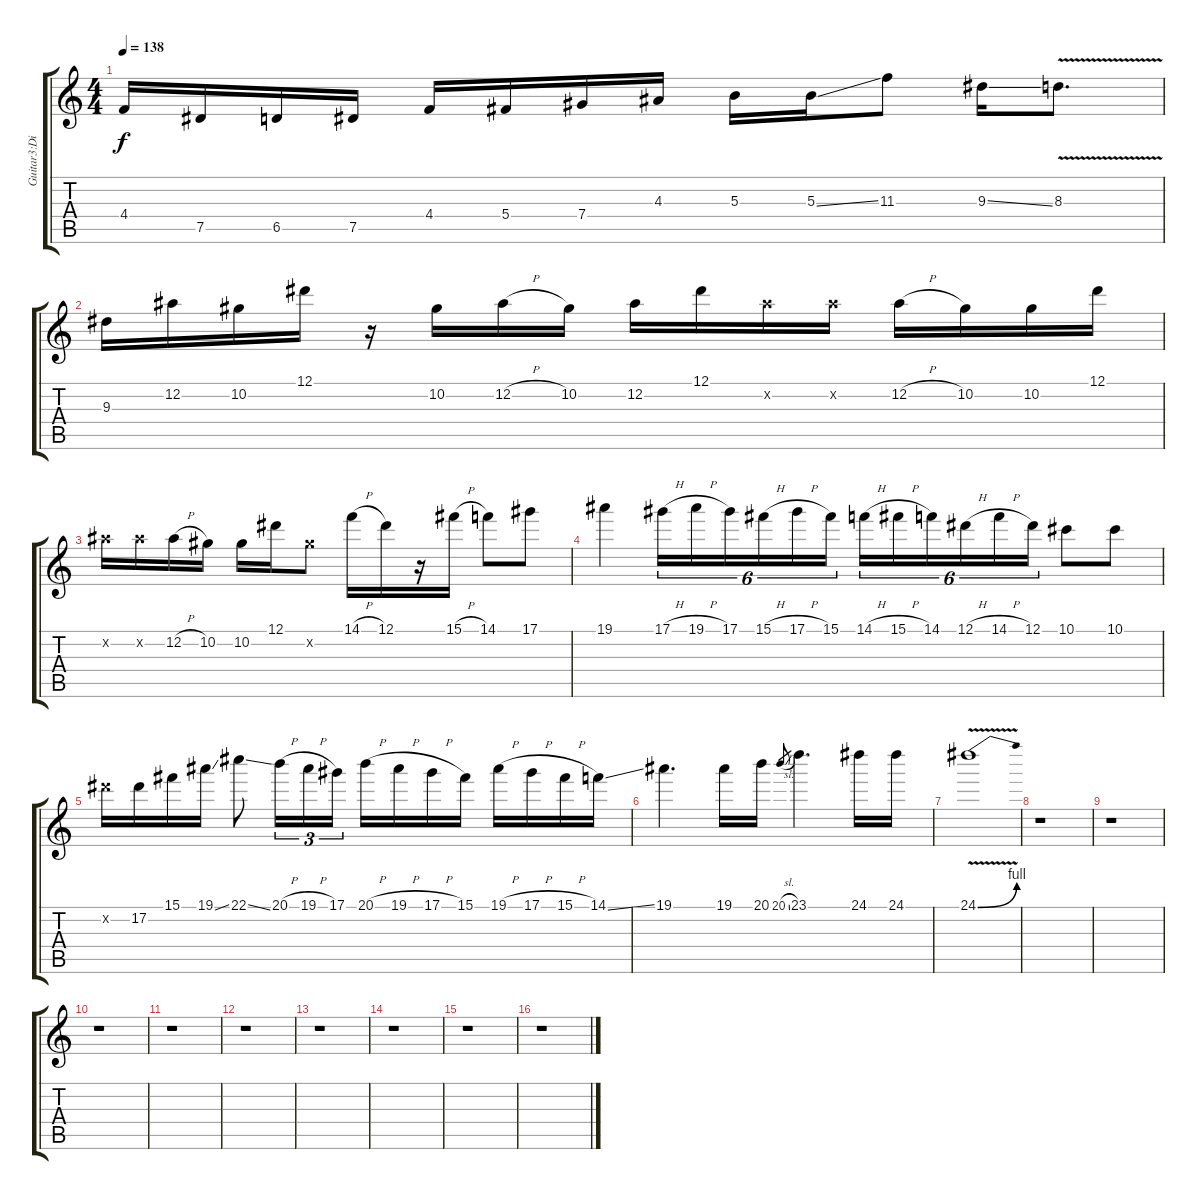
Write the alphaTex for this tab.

\track ("Guitar3:Distortion<Half Down>" "Guitar3:Di") {instrument distortionguitar}
\staff {score tabs}
\tuning (Eb4 Bb3 Gb3 Db3 Ab2 Eb2) {hide}
\ts (4 4)
\tempo 138
\clef g2
\ks c
4.4.16{dy f} 7.5.16 6.5.16 7.5.16 4.4.16 5.4.16 7.4.16 4.3.16 5.3.16 5.3{ss}.16 11.3.8 9.3{ss}.16 8.3{v}.8{d} |
9.3.16 12.2.16 10.2.16 12.1.16 r.16 10.2.16 12.2{h}.16 10.2.16 12.2.16 12.1.16 12.2{x}.16 12.2{x}.16 12.2{h}.16 10.2.16 10.2.16 12.1.16 |
12.2{x}.16 12.2{x}.16 12.2{h}.16 10.2.16 10.2.16 12.1.16 10.2{x}.8 14.1{h}.16 12.1.16 r.16 15.1{h}.16 14.1.8 17.1.8 |
19.1.4 17.1{h}.16{tu (6 4)} 19.1{h}.16{tu (6 4)} 17.1.16{tu (6 4)} 15.1{h}.16{tu (6 4)} 17.1{h}.16{tu (6 4)} 15.1.16{tu (6 4)} 14.1{h}.16{tu (6 4)} 15.1{h}.16{tu (6 4)} 14.1.16{tu (6 4)} 12.1{h}.16{tu (6 4)} 14.1{h}.16{tu (6 4)} 12.1.16{tu (6 4)} 10.1.8 10.1.8 |
17.2{x}.16 17.2.16 15.1.16 19.1{ss}.16 22.1{ss}.8 20.1{h}.16{tu (3 2)} 19.1{h}.16{tu (3 2)} 17.1.16{tu (3 2)} 20.1{h}.16 19.1{h}.16 17.1{h}.16 15.1.16 19.1{h}.16 17.1{h}.16 15.1{h}.16 14.1{ss}.16 |
19.1.4{d} 19.1.16 20.1.16 20.1{sl}.8{gr} 23.1.4{d} 24.1.16 24.1.16 |
24.1{be (bend 0 0 60 4) v}.1 |
r.1 |
r.1 |
r.1 |
r.1 |
r.1 |
r.1 |
r.1 |
r.1 |
r.1
